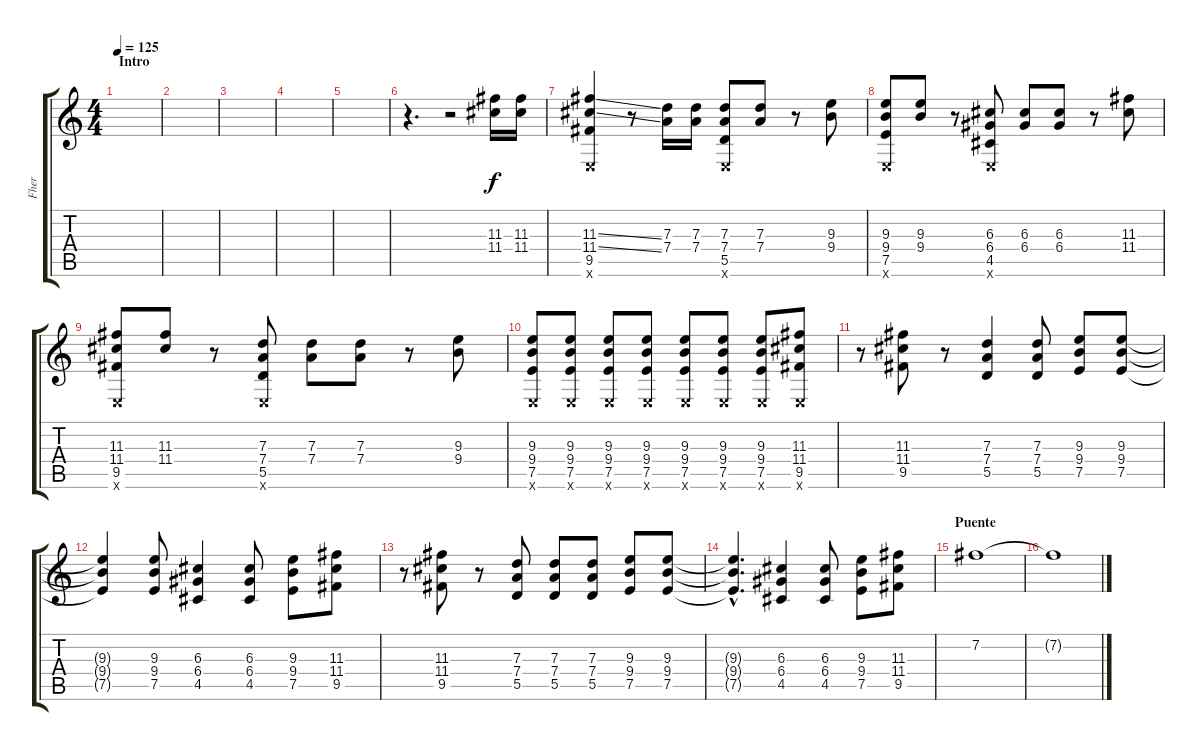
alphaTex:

\track ("Fher" "Fher") {instrument distortionguitar}
\staff {score tabs}
\tuning (E4 B3 G3 D3 A2 E2) {hide}
\ts (4 4)
\section ("" "Intro")
\tempo 125
\clef g2
\ks c
|
|
|
|
|
r.4{d} r.2 (11.3 11.4).16 (11.3 11.4).16 |
(11.3{ss} 11.4{ss} 9.5 0.6{x}).4 r.8 (7.3 7.4).16 (7.3 7.4).16 (7.3 7.4 5.5 0.6{x}).8 (7.3 7.4).8 r.8 (9.3 9.4).8 |
(9.3 9.4 7.5 0.6{x}).8 (9.3 9.4).8 r.8 (6.3 6.4 4.5 0.6{x}).8 (6.3 6.4).8 (6.3 6.4).8 r.8 (11.3 11.4).8 |
(11.3 11.4 9.5 0.6{x}).8 (11.3 11.4).8 r.8 (7.3 7.4 5.5 0.6{x}).8 (7.3 7.4).8 (7.3 7.4).8 r.8 (9.3 9.4).8 |
(9.3 9.4 7.5 0.6{x}).8 (9.3 9.4 7.5 0.6{x}).8 (9.3 9.4 7.5 0.6{x}).8 (9.3 9.4 7.5 0.6{x}).8 (9.3 9.4 7.5 0.6{x}).8 (9.3 9.4 7.5 0.6{x}).8 (9.3 9.4 7.5 0.6{x}).8 (11.3 11.4 9.5 0.6{x}).8 |
r.8 (11.3 11.4 9.5).8{dy f} r.8 (7.3 7.4 5.5).4 (7.3 7.4 5.5).8 (9.3 9.4 7.5).8 (9.3 9.4 7.5).8 |
(9.3{t} 9.4{t} 7.5{t}).4 (9.3 9.4 7.5).8 (6.3 6.4 4.5).4 (6.3 6.4 4.5).8 (9.3 9.4 7.5).8 (11.3 11.4 9.5).8 |
r.8 (11.3 11.4 9.5).8 r.8 (7.3 7.4 5.5).8 (7.3 7.4 5.5).8{volume 8} (7.3 7.4 5.5).8 (9.3 9.4 7.5).8 (9.3 9.4 7.5).8 |
(9.3{hac t} 9.4{hac t} 7.5{hac t}).4{d} (6.3 6.4 4.5).4 (6.3 6.4 4.5).8 (9.3 9.4 7.5).8 (11.3 11.4 9.5).8 |
\section ("" "Puente")
7.2.1{volume 13 instrument tremolostrings} |
7.2{t}.1
